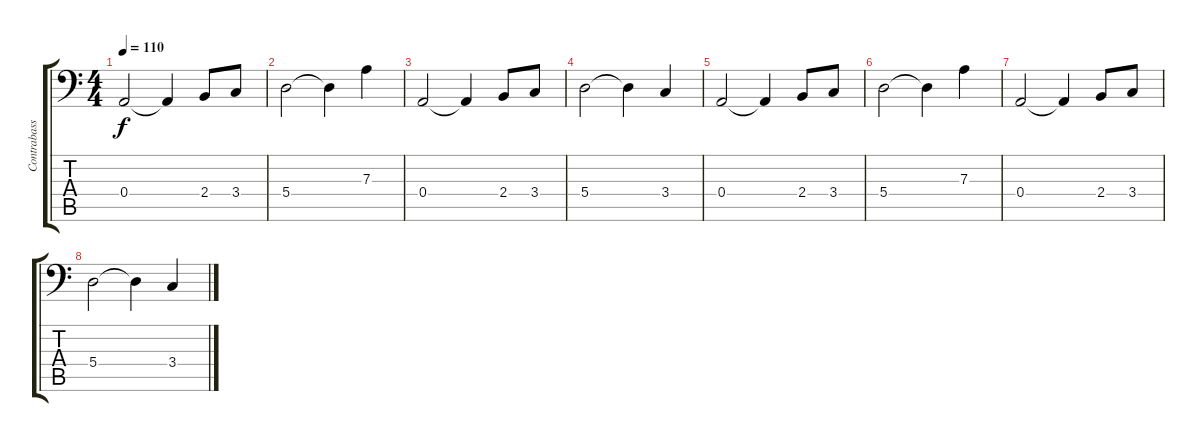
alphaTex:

\track ("Contrabass" "Contrabass") {instrument contrabass}
\staff {score tabs}
\tuning (C3 G2 D2 A1 E1 B0) {hide}
\ts (4 4)
\tempo 110
\clef f4
\ks c
0.4.2{dy f} 0.4{t}.4 2.4.8 3.4.8 |
5.4.2 5.4{t}.4 7.3.4 |
0.4.2 0.4{t}.4 2.4.8 3.4.8 |
5.4.2 5.4{t}.4 3.4.4 |
0.4.2 0.4{t}.4 2.4.8 3.4.8 |
5.4.2 5.4{t}.4 7.3.4 |
0.4.2 0.4{t}.4 2.4.8 3.4.8 |
5.4.2 5.4{t}.4 3.4.4
